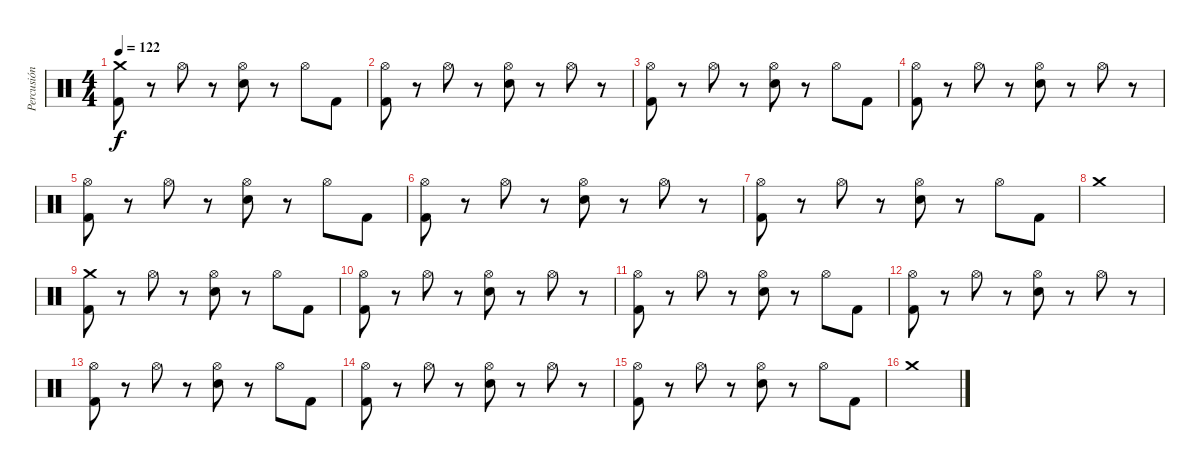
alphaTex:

\track ("Percusión" "Percusión") {instrument percussion}
\staff {score}
\articulation defaults
\ts (4 4)
\tempo 122
\clef neutral
\ks c
("Crash medium (hit)" "Kick (hit) 2").8{dy f} r.8 "Hi-Hat (open)".8 r.8 ("Hi-Hat (open)" "Snare (hit) 2").8 r.8 "Hi-Hat (open)".8 "Kick (hit) 2".8 |
("Hi-Hat (open)" "Kick (hit) 2").8 r.8 "Hi-Hat (open)".8 r.8 ("Hi-Hat (open)" "Snare (hit) 2").8 r.8 "Hi-Hat (open)".8 r.8 |
("Hi-Hat (open)" "Kick (hit) 2").8 r.8 "Hi-Hat (open)".8 r.8 ("Hi-Hat (open)" "Snare (hit) 2").8 r.8 "Hi-Hat (open)".8 "Kick (hit) 2".8 |
("Hi-Hat (open)" "Kick (hit) 2").8 r.8 "Hi-Hat (open)".8 r.8 ("Hi-Hat (open)" "Snare (hit) 2").8 r.8 "Hi-Hat (open)".8 r.8 |
("Hi-Hat (open)" "Kick (hit) 2").8 r.8 "Hi-Hat (open)".8 r.8 ("Hi-Hat (open)" "Snare (hit) 2").8 r.8 "Hi-Hat (open)".8 "Kick (hit) 2".8 |
("Hi-Hat (open)" "Kick (hit) 2").8 r.8 "Hi-Hat (open)".8 r.8 ("Hi-Hat (open)" "Snare (hit) 2").8 r.8 "Hi-Hat (open)".8 r.8 |
("Hi-Hat (open)" "Kick (hit) 2").8 r.8 "Hi-Hat (open)".8 r.8 ("Hi-Hat (open)" "Snare (hit) 2").8 r.8 "Hi-Hat (open)".8 "Kick (hit) 2".8 |
"Crash medium (hit)".1 |
("Crash medium (hit)" "Kick (hit) 2").8 r.8 "Hi-Hat (open)".8 r.8 ("Hi-Hat (open)" "Snare (hit) 2").8 r.8 "Hi-Hat (open)".8 "Kick (hit) 2".8 |
("Hi-Hat (open)" "Kick (hit) 2").8 r.8 "Hi-Hat (open)".8 r.8 ("Hi-Hat (open)" "Snare (hit) 2").8 r.8 "Hi-Hat (open)".8 r.8 |
("Hi-Hat (open)" "Kick (hit) 2").8 r.8 "Hi-Hat (open)".8 r.8 ("Hi-Hat (open)" "Snare (hit) 2").8 r.8 "Hi-Hat (open)".8 "Kick (hit) 2".8 |
("Hi-Hat (open)" "Kick (hit) 2").8 r.8 "Hi-Hat (open)".8 r.8 ("Hi-Hat (open)" "Snare (hit) 2").8 r.8 "Hi-Hat (open)".8 r.8 |
("Hi-Hat (open)" "Kick (hit) 2").8 r.8 "Hi-Hat (open)".8 r.8 ("Hi-Hat (open)" "Snare (hit) 2").8 r.8 "Hi-Hat (open)".8 "Kick (hit) 2".8 |
("Hi-Hat (open)" "Kick (hit) 2").8 r.8 "Hi-Hat (open)".8 r.8 ("Hi-Hat (open)" "Snare (hit) 2").8 r.8 "Hi-Hat (open)".8 r.8 |
("Hi-Hat (open)" "Kick (hit) 2").8 r.8 "Hi-Hat (open)".8 r.8 ("Hi-Hat (open)" "Snare (hit) 2").8 r.8 "Hi-Hat (open)".8 "Kick (hit) 2".8 |
"Crash medium (hit)".1
